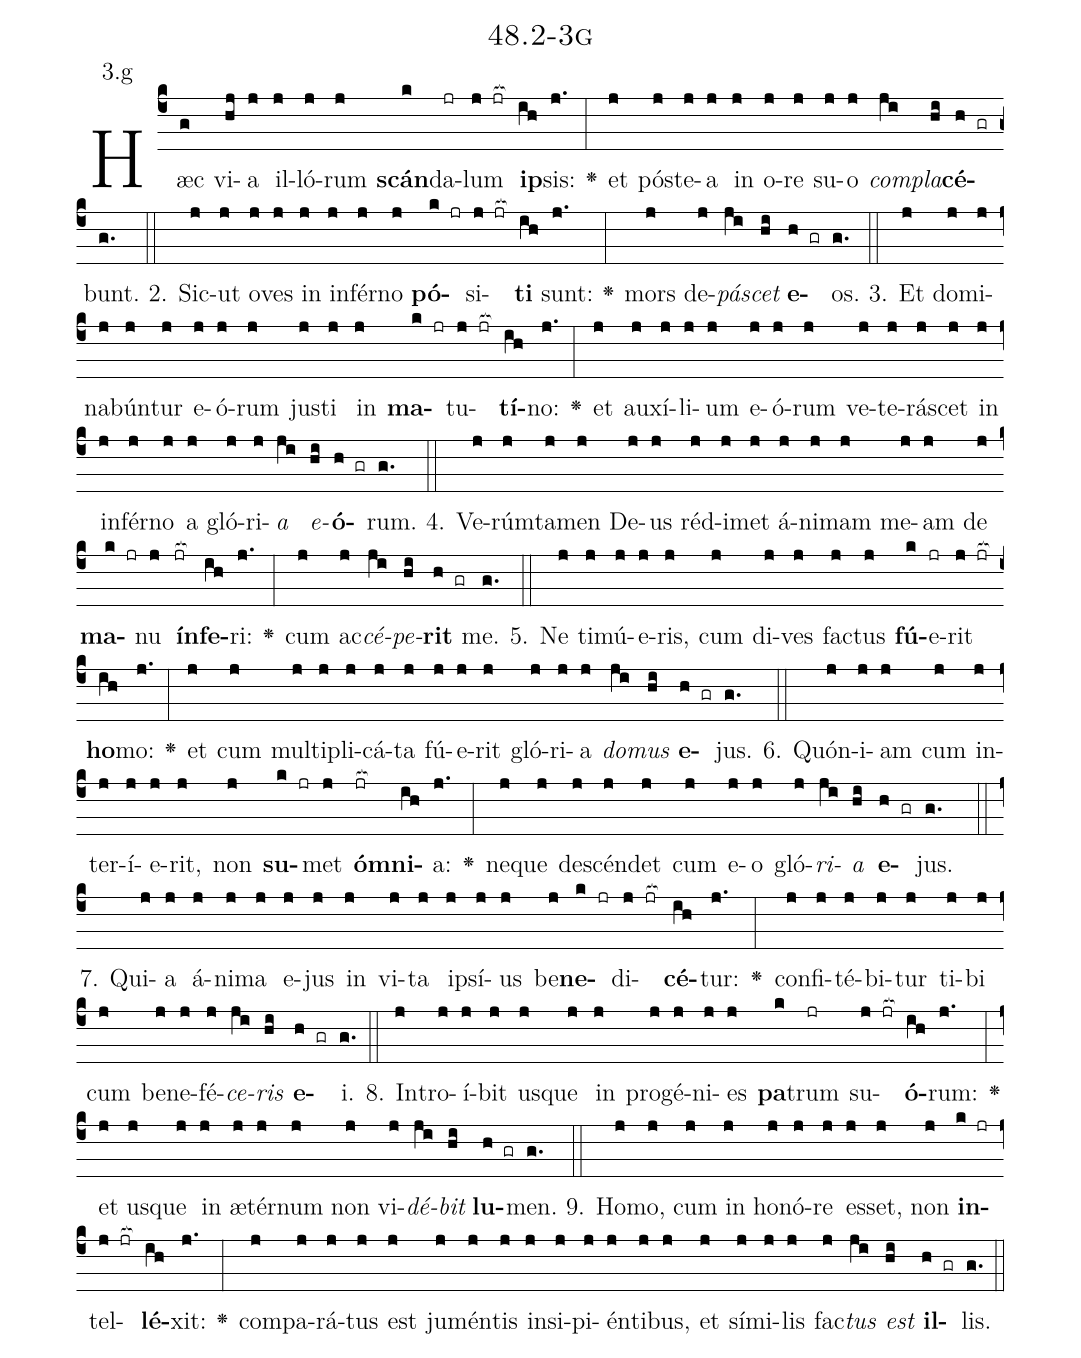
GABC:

name: 48.2-3g;
annotation: 3.g;
%%
(c4)Hæc(g) vi(hj)a(j) il(j)ló(j)rum(j) <b>scán</b>(k)da(jr)lum(j jr[ocb:1{]) <b>ip</b>(ih[ocb:0}])sis:(j.) <v>\greheightstar</v>(:) et(j) póst(j)e(j)a(j) in(j) o(j)re(j) su(j)o(j) <i>com</i>(ji)<i>pla</i>(hi)<b>cé</b>(h gr)bunt.(g.) (::)
2. Sic(j)ut(j) o(j)ves(j) in(j) in(j)fér(j)no(j) <b>pó</b>(k jr)si(j jr[ocb:1{])<b>ti</b>(ih[ocb:0}]) sunt:(j.) <v>\greheightstar</v>(:) mors(j) de(j)<i>pá</i>(ji)<i>scet</i>(hi) <b>e</b>(h gr)os.(g.) (::)
3. Et(j) do(j)mi(j)na(j)bún(j)tur(j) e(j)ó(j)rum(j) jus(j)ti(j) in(j) <b>ma</b>(k jr)tu(j jr[ocb:1{])<b>tí</b>(ih[ocb:0}])no:(j.) <v>\greheightstar</v>(:) et(j) au(j)xí(j)li(j)um(j) e(j)ó(j)rum(j) ve(j)te(j)rá(j)scet(j) in(j) in(j)fér(j)no(j) a(j) gló(j)ri(j)<i>a</i>(ji) <i>e</i>(hi)<b>ó</b>(h gr)rum.(g.) (::)
4. Ve(j)rúm(j)ta(j)men(j) De(j)us(j) réd(j)i(j)met(j) á(j)ni(j)mam(j) me(j)am(j) de(j) <b>ma</b>(k jr)nu(j) <b>ín</b>(jr[ocb:1{])<b>fe</b>(ih[ocb:0}])ri:(j.) <v>\greheightstar</v>(:) cum(j) ac(j)<i>cé</i>(ji)<i>pe</i>(hi)<b>rit</b>(h gr) me.(g.) (::)
5. Ne(j) ti(j)mú(j)e(j)ris,(j) cum(j) di(j)ves(j) fac(j)tus(j) <b>fú</b>(k)e(jr)rit(j jr[ocb:1{]) <b>ho</b>(ih[ocb:0}])mo:(j.) <v>\greheightstar</v>(:) et(j) cum(j) mul(j)ti(j)pli(j)cá(j)ta(j) fú(j)e(j)rit(j) gló(j)ri(j)a(j) <i>do</i>(ji)<i>mus</i>(hi) <b>e</b>(h gr)jus.(g.) (::)
6. Quón(j)i(j)am(j) cum(j) in(j)ter(j)í(j)e(j)rit,(j) non(j) <b>su</b>(k jr)met(j) <b>óm</b>(jr[ocb:1{])<b>ni</b>(ih[ocb:0}])a:(j.) <v>\greheightstar</v>(:) ne(j)que(j) de(j)scén(j)det(j) cum(j) e(j)o(j) gló(j)<i>ri</i>(ji)<i>a</i>(hi) <b>e</b>(h gr)jus.(g.) (::)
7. Qui(j)a(j) á(j)ni(j)ma(j) e(j)jus(j) in(j) vi(j)ta(j) ip(j)sí(j)us(j) be(j)<b>ne</b>(k jr)di(j jr[ocb:1{])<b>cé</b>(ih[ocb:0}])tur:(j.) <v>\greheightstar</v>(:) con(j)fi(j)té(j)bi(j)tur(j) ti(j)bi(j) cum(j) be(j)ne(j)fé(j)<i>ce</i>(ji)<i>ris</i>(hi) <b>e</b>(h gr)i.(g.) (::)
8. In(j)tro(j)í(j)bit(j) us(j)que(j) in(j) pro(j)gé(j)ni(j)es(j) <b>pa</b>(k)trum(jr) su(j jr[ocb:1{])<b>ó</b>(ih[ocb:0}])rum:(j.) <v>\greheightstar</v>(:) et(j) us(j)que(j) in(j) æ(j)tér(j)num(j) non(j) vi(j)<i>dé</i>(ji)<i>bit</i>(hi) <b>lu</b>(h gr)men.(g.) (::)
9. Ho(j)mo,(j) cum(j) in(j) ho(j)nó(j)re(j) es(j)set,(j) non(j) <b>in</b>(k jr)tel(j jr[ocb:1{])<b>lé</b>(ih[ocb:0}])xit:(j.) <v>\greheightstar</v>(:) com(j)pa(j)rá(j)tus(j) est(j) ju(j)mén(j)tis(j) in(j)si(j)pi(j)én(j)ti(j)bus,(j) et(j) sí(j)mi(j)lis(j) fac(j)<i>tus</i>(ji) <i>est</i>(hi) <b>il</b>(h gr)lis.(g.) (::)
